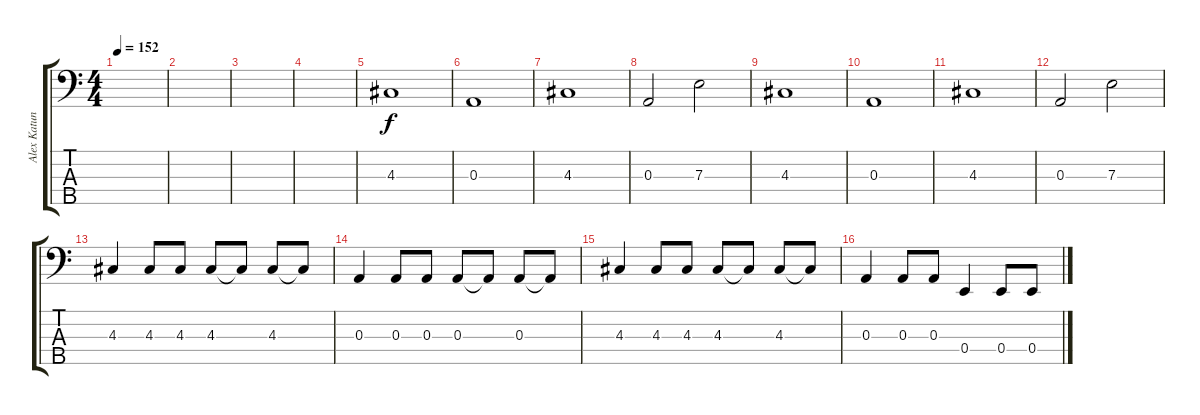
\track ("Alex Katunich" "Alex Katun") {instrument electricbassfinger}
\staff {score tabs}
\tuning (G2 D2 A1 E1 B0) {hide}
\ts (4 4)
\tempo 152
\clef f4
\ks c
|
|
|
|
4.3.1 |
0.3.1 |
4.3.1 |
0.3.2 7.3.2 |
4.3.1 |
0.3.1 |
4.3.1 |
0.3.2 7.3.2 |
4.3.4 4.3.8 4.3.8 4.3.8 4.3{t}.8 4.3.8 4.3{t}.8 |
0.3.4 0.3.8 0.3.8 0.3.8 0.3{t}.8 0.3.8 0.3{t}.8 |
4.3.4 4.3.8 4.3.8 4.3.8 4.3{t}.8 4.3.8 4.3{t}.8 |
0.3.4 0.3.8 0.3.8 0.4.4 0.4.8 0.4.8
